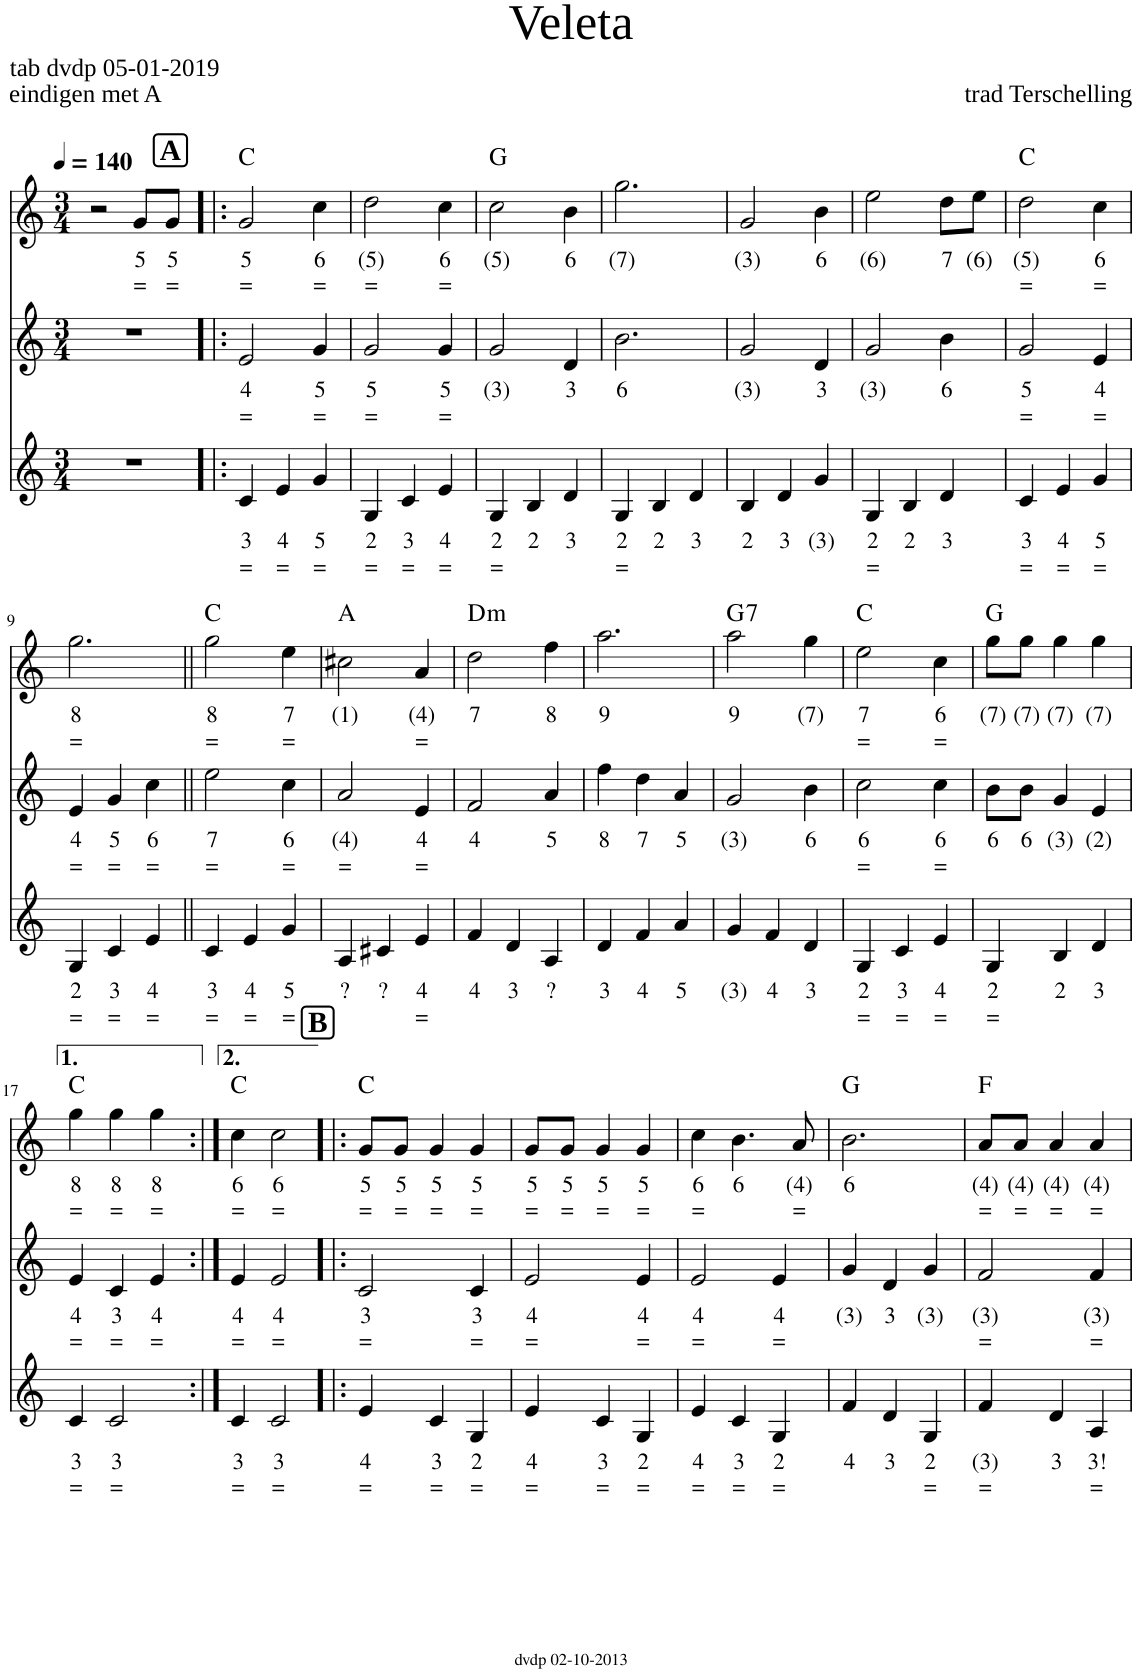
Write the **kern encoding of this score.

**kern	**text	**text	**kern	**text	**text	**kern	**text	**text	**kern	**text	**text	**harte
*part4	*part4	*part4	*part3	*part3	*part3	*part2	*part2	*part2	*part1	*part1	*part1	*part1
*staff4	*staff4	*staff4	*staff3	*staff3	*staff3	*staff2	*staff2	*staff2	*staff1	*staff1	*staff1	*
*I"Voice	*	*	*I"Voice	*	*	*I"Voice	*	*	*I"Voice	*	*	*
*	*	*	*	*	*	*stria5	*	*	*	*	*	*
*clefG2	*	*	*clefG2	*	*	*clefG2	*	*	*clefG2	*	*	*
*k[]	*	*	*k[]	*	*	*k[]	*	*	*k[]	*	*	*
*M3/4	*	*	*M3/4	*	*	*M3/4	*	*	*M3/4	*	*	*
*MM140	*	*	*MM140	*	*	*MM140	*	*	*MM140	*	*	*
=1	=1	=1	=1	=1	=1	=1	=1	=1	=1	=1	=1	=1
2.r	.	.	2.r	.	.	2.r	.	.	2r	.	.	.
!	!	!	!	!	!	!	!	!	!	!LO:LY:b	!LO:LY:b	!
.	.	.	.	.	.	.	.	.	8g/L	5	=	.
!	!	!	!	!	!	!	!	!	!	!LO:LY:b	!LO:LY:b	!
.	.	.	.	.	.	.	.	.	8g/J	5	=	.
!!LO:REH:place=s1:a:B:cj:fs=14:t=A
=2!|:	=2!|:	=2!|:	=2!|:	=2!|:	=2!|:	=2!|:	=2!|:	=2!|:	=2!|:	=2!|:	=2!|:	=2!|:
!	!LO:LY:b	!LO:LY:b	!	!LO:LY:b	!LO:LY:b	!	!	!	!	!LO:LY:b	!LO:LY:b	!
4c/	3	=	2e/	4	=	2c	3	=	2g/	5	=	C:maj
!	!LO:LY:b	!LO:LY:b	!	!	!	!	!	!	!	!	!	!
4e/	4	=	.	.	.	.	.	.	.	.	.	.
!	!LO:LY:b	!LO:LY:b	!	!LO:LY:b	!LO:LY:b	!	!	!	!	!LO:LY:b	!LO:LY:b	!
4g/	5	=	4g/	5	=	4e	4	=	4cc\	6	=	.
=3	=3	=3	=3	=3	=3	=3	=3	=3	=3	=3	=3	=3
!	!LO:LY:b	!LO:LY:b	!	!LO:LY:b	!LO:LY:b	!	!	!	!	!LO:LY:b	!LO:LY:b	!
4G/	2	=	2g/	5	=	2c	3	=	2dd\	(5)	=	.
!	!LO:LY:b	!LO:LY:b	!	!	!	!	!	!	!	!	!	!
4c/	3	=	.	.	.	.	.	.	.	.	.	.
!	!LO:LY:b	!LO:LY:b	!	!LO:LY:b	!LO:LY:b	!	!	!	!	!LO:LY:b	!LO:LY:b	!
4e/	4	=	4g/	5	=	4g	5	=	4cc\	6	=	.
=4	=4	=4	=4	=4	=4	=4	=4	=4	=4	=4	=4	=4
!	!LO:LY:b	!LO:LY:b	!	!LO:LY:b	!	!	!	!	!	!LO:LY:b	!	!
4G/	2	=	2g/	(3)	.	2G	2	=	2cc\	(5)	.	G:maj
!	!LO:LY:b	!	!	!	!	!	!	!	!	!	!	!
4B/	2	.	.	.	.	.	.	.	.	.	.	.
!	!LO:LY:b	!	!	!LO:LY:b	!	!	!	!	!	!LO:LY:b	!	!
4d/	3	.	4d/	3	.	4B	2	.	4b\	6	.	.
=5	=5	=5	=5	=5	=5	=5	=5	=5	=5	=5	=5	=5
!	!LO:LY:b	!LO:LY:b	!	!LO:LY:b	!	!	!	!	!	!LO:LY:b	!	!
4G/	2	=	2.b\	6	.	2G	2	=	2.gg\	(7)	.	.
!	!LO:LY:b	!	!	!	!	!	!	!	!	!	!	!
4B/	2	.	.	.	.	.	.	.	.	.	.	.
!	!LO:LY:b	!	!	!	!	!	!	!	!	!	!	!
4d/	3	.	.	.	.	4d	3	.	.	.	.	.
=6	=6	=6	=6	=6	=6	=6	=6	=6	=6	=6	=6	=6
!	!LO:LY:b	!	!	!LO:LY:b	!	!	!	!	!	!LO:LY:b	!	!
4B/	2	.	2g/	(3)	.	2G	2	=	2g/	(3)	.	.
!	!LO:LY:b	!	!	!	!	!	!	!	!	!	!	!
4d/	3	.	.	.	.	.	.	.	.	.	.	.
!	!LO:LY:b	!	!	!LO:LY:b	!	!	!	!	!	!LO:LY:b	!	!
4g/	(3)	.	4d/	3	.	4B	2	.	4b\	6	.	.
=7	=7	=7	=7	=7	=7	=7	=7	=7	=7	=7	=7	=7
!	!LO:LY:b	!LO:LY:b	!	!LO:LY:b	!	!	!	!	!	!LO:LY:b	!	!
4G/	2	=	2g/	(3)	.	2G	2	=	2ee\	(6)	.	.
!	!LO:LY:b	!	!	!	!	!	!	!	!	!	!	!
4B/	2	.	.	.	.	.	.	.	.	.	.	.
!	!LO:LY:b	!	!	!LO:LY:b	!	!	!	!	!	!LO:LY:b	!	!
4d/	3	.	4b\	6	.	4d	3	.	8dd\L	7	.	.
!	!	!	!	!	!	!	!	!	!	!LO:LY:b	!	!
.	.	.	.	.	.	.	.	.	8ee\J	(6)	.	.
=8	=8	=8	=8	=8	=8	=8	=8	=8	=8	=8	=8	=8
!	!LO:LY:b	!LO:LY:b	!	!LO:LY:b	!LO:LY:b	!	!	!	!	!LO:LY:b	!LO:LY:b	!
4c/	3	=	2g/	5	=	2c	3	=	2dd\	(5)	=	C:maj
!	!LO:LY:b	!LO:LY:b	!	!	!	!	!	!	!	!	!	!
4e/	4	=	.	.	.	.	.	.	.	.	.	.
!	!LO:LY:b	!LO:LY:b	!	!LO:LY:b	!LO:LY:b	!	!	!	!	!LO:LY:b	!LO:LY:b	!
4g/	5	=	4e/	4	=	4e	4	=	4cc\	6	=	.
!!LO:LB:g=z
=9	=9	=9	=9	=9	=9	=9	=9	=9	=9	=9	=9	=9
!	!LO:LY:b	!LO:LY:b	!	!LO:LY:b	!LO:LY:b	!	!	!	!	!LO:LY:b	!LO:LY:b	!
4G/	2	=	4e/	4	=	2c	3	=	2.gg\	8	=	.
!	!LO:LY:b	!LO:LY:b	!	!LO:LY:b	!LO:LY:b	!	!	!	!	!	!	!
4c/	3	=	4g/	5	=	.	.	.	.	.	.	.
!	!LO:LY:b	!LO:LY:b	!	!LO:LY:b	!LO:LY:b	!	!	!	!	!	!	!
4e/	4	=	4cc\	6	=	4g	5	=	.	.	.	.
=10||	=10||	=10||	=10||	=10||	=10||	=10||	=10||	=10||	=10||	=10||	=10||	=10||
!	!LO:LY:b	!LO:LY:b	!	!LO:LY:b	!LO:LY:b	!	!	!	!	!LO:LY:b	!LO:LY:b	!
4c/	3	=	2ee\	7	=	2c	3	=	2gg\	8	=	C:maj
!	!LO:LY:b	!LO:LY:b	!	!	!	!	!	!	!	!	!	!
4e/	4	=	.	.	.	.	.	.	.	.	.	.
!	!LO:LY:b	!LO:LY:b	!	!LO:LY:b	!LO:LY:b	!	!	!	!	!LO:LY:b	!LO:LY:b	!
4g/	5	=	4cc\	6	=	4e	4	=	4ee\	7	=	.
=11	=11	=11	=11	=11	=11	=11	=11	=11	=11	=11	=11	=11
!	!LO:LY:b	!	!	!LO:LY:b	!LO:LY:b	!	!	!	!	!LO:LY:b	!	!
4A/	?	.	2a/	(4)	=	2e	4	=	2cc#X\	(1)	.	A:maj
!	!LO:LY:b	!	!	!	!	!	!	!	!	!	!	!
4c#X/	?	.	.	.	.	.	.	.	.	.	.	.
!	!LO:LY:b	!LO:LY:b	!	!LO:LY:b	!LO:LY:b	!	!	!	!	!LO:LY:b	!LO:LY:b	!
4e/	4	=	4e/	4	=	4a	(4)	=	4a/	(4)	=	.
=12	=12	=12	=12	=12	=12	=12	=12	=12	=12	=12	=12	=12
!	!LO:LY:b	!	!	!LO:LY:b	!	!	!	!	!	!LO:LY:b	!	!LO:H:kt=m
4f/	4	.	2f/	4	.	2d	3	.	2dd\	7	.	D:min
!	!LO:LY:b	!	!	!	!	!	!	!	!	!	!	!
4d/	3	.	.	.	.	.	.	.	.	.	.	.
!	!LO:LY:b	!	!	!LO:LY:b	!	!	!	!	!	!LO:LY:b	!	!
4A/	?	.	4a/	5	.	4a	5	.	4ff\	8	.	.
=13	=13	=13	=13	=13	=13	=13	=13	=13	=13	=13	=13	=13
!	!LO:LY:b	!	!	!LO:LY:b	!	!	!	!	!	!LO:LY:b	!	!
4d/	3	.	4ff\	8	.	2f	4	.	2.aa\	9	.	.
!	!LO:LY:b	!	!	!LO:LY:b	!	!	!	!	!	!	!	!
4f/	4	.	4dd\	7	.	.	.	.	.	.	.	.
!	!LO:LY:b	!	!	!LO:LY:b	!	!	!	!	!	!	!	!
4a/	5	.	4a/	5	.	4d	3	.	.	.	.	.
=14	=14	=14	=14	=14	=14	=14	=14	=14	=14	=14	=14	=14
!	!LO:LY:b	!	!	!LO:LY:b	!	!	!	!	!	!LO:LY:b	!	!LO:H:kt=7
4g/	(3)	.	2g/	(3)	.	2G	2	=	2aa\	9	.	G:7
!	!LO:LY:b	!	!	!	!	!	!	!	!	!	!	!
4f/	4	.	.	.	.	.	.	.	.	.	.	.
!	!LO:LY:b	!	!	!LO:LY:b	!	!	!	!	!	!LO:LY:b	!	!
4d/	3	.	4b\	6	.	4B	2	.	4gg\	(7)	.	.
=15	=15	=15	=15	=15	=15	=15	=15	=15	=15	=15	=15	=15
!	!LO:LY:b	!LO:LY:b	!	!LO:LY:b	!LO:LY:b	!	!	!	!	!LO:LY:b	!LO:LY:b	!
4G/	2	=	2cc\	6	=	2c	3	=	2ee\	7	=	C:maj
!	!LO:LY:b	!LO:LY:b	!	!	!	!	!	!	!	!	!	!
4c/	3	=	.	.	.	.	.	.	.	.	.	.
!	!LO:LY:b	!LO:LY:b	!	!LO:LY:b	!LO:LY:b	!	!	!	!	!LO:LY:b	!LO:LY:b	!
4e/	4	=	4cc\	6	=	4e	4	=	4cc\	6	=	.
=16	=16	=16	=16	=16	=16	=16	=16	=16	=16	=16	=16	=16
!	!LO:LY:b	!LO:LY:b	!	!LO:LY:b	!	!	!	!	!	!LO:LY:b	!	!
4G/	2	=	8b\L	6	.	2G	2	=	8gg\L	(7)	.	G:maj
!	!	!	!	!LO:LY:b	!	!	!	!	!	!LO:LY:b	!	!
.	.	.	8b\J	6	.	.	.	.	8gg\J	(7)	.	.
!	!LO:LY:b	!	!	!LO:LY:b	!	!	!	!	!	!LO:LY:b	!	!
4B/	2	.	4g/	(3)	.	.	.	.	4gg\	(7)	.	.
!	!LO:LY:b	!	!	!LO:LY:b	!	!	!	!	!	!LO:LY:b	!	!
4d/	3	.	4e/	(2)	.	4B	2	.	4gg\	(7)	.	.
!!LO:LB:g=z
=17	=17	=17	=17	=17	=17	=17	=17	=17	=17	=17	=17	=17
!	!LO:LY:b	!LO:LY:b	!	!LO:LY:b	!LO:LY:b	!	!	!	!	!LO:LY:b	!LO:LY:b	!
4c/	3	=	4e/	4	=	2c	3	=	4gg\	8	=	C:maj
!	!LO:LY:b	!LO:LY:b	!	!LO:LY:b	!LO:LY:b	!	!	!	!	!LO:LY:b	!LO:LY:b	!
2c/	3	=	4c/	3	=	.	.	.	4gg\	8	=	.
!	!	!	!	!LO:LY:b	!LO:LY:b	!	!	!	!	!LO:LY:b	!LO:LY:b	!
.	.	.	4e/	4	=	4e	4	=	4gg\	8	=	.
=18:|!	=18:|!	=18:|!	=18:|!	=18:|!	=18:|!	=18:|!	=18:|!	=18:|!	=18:|!	=18:|!	=18:|!	=18:|!
!	!LO:LY:b	!LO:LY:b	!	!LO:LY:b	!LO:LY:b	!	!	!	!	!LO:LY:b	!LO:LY:b	!
4c/	3	=	4e/	4	=	2c	3	=	4cc\	6	=	C:maj
!	!LO:LY:b	!LO:LY:b	!	!LO:LY:b	!LO:LY:b	!	!	!	!	!LO:LY:b	!LO:LY:b	!
2c/	3	=	2e/	4	=	.	.	.	2cc\	6	=	.
.	.	.	.	.	.	4e	4	=	.	.	.	.
!!LO:REH:place=s1:a:B:cj:fs=14:t=B
=19!|:	=19!|:	=19!|:	=19!|:	=19!|:	=19!|:	=19!|:	=19!|:	=19!|:	=19!|:	=19!|:	=19!|:	=19!|:
!	!LO:LY:b	!LO:LY:b	!	!LO:LY:b	!LO:LY:b	!	!	!	!	!LO:LY:b	!LO:LY:b	!
4e/	4	=	2c/	3	=	2c	3	=	8g/L	5	=	C:maj
!	!	!	!	!	!	!	!	!	!	!LO:LY:b	!LO:LY:b	!
.	.	.	.	.	.	.	.	.	8g/J	5	=	.
!	!LO:LY:b	!LO:LY:b	!	!	!	!	!	!	!	!LO:LY:b	!LO:LY:b	!
4c/	3	=	.	.	.	.	.	.	4g/	5	=	.
!	!LO:LY:b	!LO:LY:b	!	!LO:LY:b	!LO:LY:b	!	!	!	!	!LO:LY:b	!LO:LY:b	!
4G/	2	=	4c/	3	=	4e	4	=	4g/	5	=	.
=20	=20	=20	=20	=20	=20	=20	=20	=20	=20	=20	=20	=20
!	!LO:LY:b	!LO:LY:b	!	!LO:LY:b	!LO:LY:b	!	!	!	!	!LO:LY:b	!LO:LY:b	!
4e/	4	=	2e/	4	=	2c	3	=	8g/L	5	=	.
!	!	!	!	!	!	!	!	!	!	!LO:LY:b	!LO:LY:b	!
.	.	.	.	.	.	.	.	.	8g/J	5	=	.
!	!LO:LY:b	!LO:LY:b	!	!	!	!	!	!	!	!LO:LY:b	!LO:LY:b	!
4c/	3	=	.	.	.	.	.	.	4g/	5	=	.
!	!LO:LY:b	!LO:LY:b	!	!LO:LY:b	!LO:LY:b	!	!	!	!	!LO:LY:b	!LO:LY:b	!
4G/	2	=	4e/	4	=	4g	5	=	4g/	5	=	.
=21	=21	=21	=21	=21	=21	=21	=21	=21	=21	=21	=21	=21
!	!LO:LY:b	!LO:LY:b	!	!LO:LY:b	!LO:LY:b	!	!	!	!	!LO:LY:b	!LO:LY:b	!
4e/	4	=	2e/	4	=	2c	3	=	4cc\	6	=	.
!	!LO:LY:b	!LO:LY:b	!	!	!	!	!	!	!	!LO:LY:b	!	!
4c/	3	=	.	.	.	.	.	.	4.b\	6	.	.
!	!LO:LY:b	!LO:LY:b	!	!LO:LY:b	!LO:LY:b	!	!	!	!	!	!	!
4G/	2	=	4e/	4	=	4e	4	=	.	.	.	.
!	!	!	!	!	!	!	!	!	!	!LO:LY:b	!LO:LY:b	!
.	.	.	.	.	.	.	.	.	8a/	(4)	=	.
=22	=22	=22	=22	=22	=22	=22	=22	=22	=22	=22	=22	=22
!	!LO:LY:b	!	!	!LO:LY:b	!	!	!	!	!	!LO:LY:b	!	!
4f/	4	.	4g/	(3)	.	2G	2	=	2.b\	6	.	G:maj
!	!LO:LY:b	!	!	!LO:LY:b	!	!	!	!	!	!	!	!
4d/	3	.	4d/	3	.	.	.	.	.	.	.	.
!	!LO:LY:b	!LO:LY:b	!	!LO:LY:b	!	!	!	!	!	!	!	!
4G/	2	=	4g/	(3)	.	4B	2	.	.	.	.	.
=23	=23	=23	=23	=23	=23	=23	=23	=23	=23	=23	=23	=23
!	!LO:LY:b	!LO:LY:b	!	!LO:LY:b	!LO:LY:b	!	!	!	!	!LO:LY:b	!LO:LY:b	!
4f/	(3)	=	2f/	(3)	=	2G	2	=	8a/L	(4)	=	F:maj
!	!	!	!	!	!	!	!	!	!	!LO:LY:b	!LO:LY:b	!
.	.	.	.	.	.	.	.	.	8a/J	(4)	=	.
!	!LO:LY:b	!	!	!	!	!	!	!	!	!LO:LY:b	!LO:LY:b	!
4d/	3	.	.	.	.	.	.	.	4a/	(4)	=	.
!	!LO:LY:b	!LO:LY:b	!	!LO:LY:b	!LO:LY:b	!	!	!	!	!LO:LY:b	!LO:LY:b	!
4A/	3!	=	4f/	(3)	=	4d	3	.	4a/	(4)	=	.
=	=	=	=	=	=	=	=	=	=	=	=	=
*-	*-	*-	*-	*-	*-	*-	*-	*-	*-	*-	*-	*-
